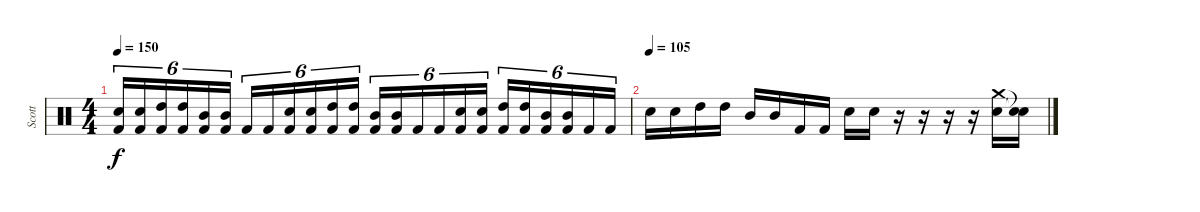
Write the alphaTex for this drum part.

\track ("Scott" "Scott") {instrument percussion}
\staff {score}
\articulation defaults
\ts (4 4)
\tempo 150
\clef neutral
\ks c
("Snare (hit) 2" "Kick (hit) 2").16{tu (6 4) dy f} ("Snare (hit) 2" "Kick (hit) 2").16{tu (6 4)} ("High Tom (hit)" "Kick (hit) 2").16{tu (6 4)} ("High Tom (hit)" "Kick (hit) 2").16{tu (6 4)} ("Mid Tom (hit)" "Kick (hit) 2").16{tu (6 4)} ("Mid Tom (hit)" "Kick (hit) 2").16{tu (6 4)} "Kick (hit) 2".16{tu (6 4)} "Kick (hit) 2".16{tu (6 4)} ("Snare (hit) 2" "Kick (hit) 2").16{tu (6 4)} ("Snare (hit) 2" "Kick (hit) 2").16{tu (6 4)} ("High Tom (hit)" "Kick (hit) 2").16{tu (6 4)} ("High Tom (hit)" "Kick (hit) 2").16{tu (6 4)} ("Mid Tom (hit)" "Kick (hit) 2").16{tu (6 4)} ("Mid Tom (hit)" "Kick (hit) 2").16{tu (6 4)} "Kick (hit) 2".16{tu (6 4)} "Kick (hit) 2".16{tu (6 4)} ("Snare (hit) 2" "Kick (hit) 2").16{tu (6 4)} ("Snare (hit) 2" "Kick (hit) 2").16{tu (6 4)} ("High Tom (hit)" "Kick (hit) 2").16{tu (6 4)} ("High Tom (hit)" "Kick (hit) 2").16{tu (6 4)} ("Mid Tom (hit)" "Kick (hit) 2").16{tu (6 4)} ("Mid Tom (hit)" "Kick (hit) 2").16{tu (6 4)} "Kick (hit) 2".16{tu (6 4)} "Kick (hit) 2".16{tu (6 4)} |
\tempo (105)
"Snare (hit) 2".16 "Snare (hit) 2".16 "High Tom (hit)".16 "High Tom (hit)".16 "Mid Tom (hit)".16 "Mid Tom (hit)".16 "Kick (hit) 2".16 "Kick (hit) 2".16 "Snare (hit) 2".16 "Snare (hit) 2".16 r.16 r.16 r.16 r.16 ("Crash medium (hit)" "Snare (hit) 2").16 ("Snare (hit)"{t} "Snare (hit)"{t}).16
